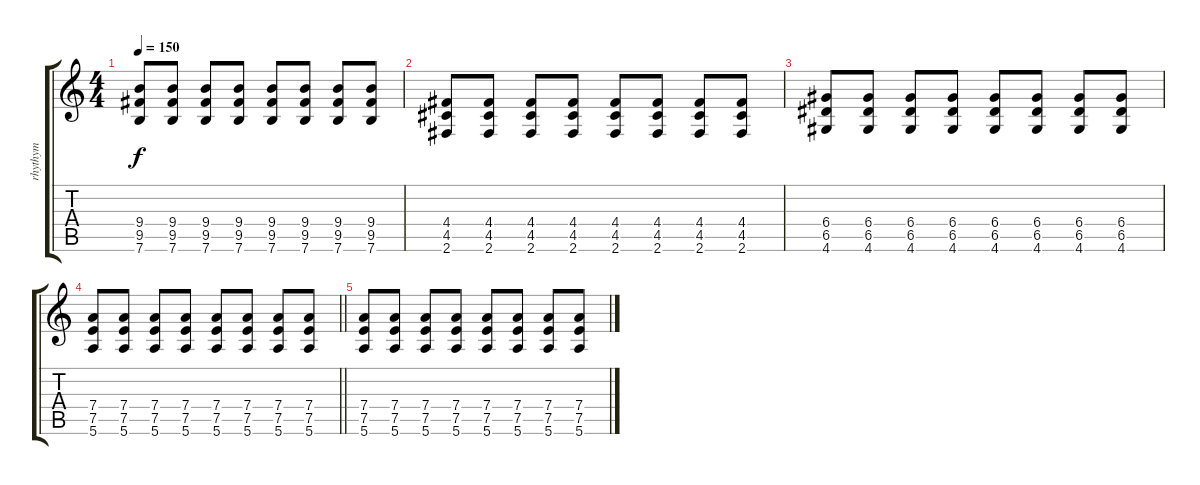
\track ("rhythym" "rhythym") {instrument overdrivenguitar}
\staff {score tabs}
\tuning (E4 B3 G3 D3 A2 E2) {hide}
\ts (4 4)
\tempo 150
\clef g2
\ks c
(9.4 9.5 7.6).8{dy f} (9.4 9.5 7.6).8 (9.4 9.5 7.6).8 (9.4 9.5 7.6).8 (9.4 9.5 7.6).8 (9.4 9.5 7.6).8 (9.4 9.5 7.6).8 (9.4 9.5 7.6).8 |
(4.4 4.5 2.6).8 (4.4 4.5 2.6).8 (4.4 4.5 2.6).8 (4.4 4.5 2.6).8 (4.4 4.5 2.6).8 (4.4 4.5 2.6).8 (4.4 4.5 2.6).8 (4.4 4.5 2.6).8 |
(6.4 6.5 4.6).8 (6.4 6.5 4.6).8 (6.4 6.5 4.6).8 (6.4 6.5 4.6).8 (6.4 6.5 4.6).8 (6.4 6.5 4.6).8 (6.4 6.5 4.6).8 (6.4 6.5 4.6).8 |
\barLineRight lightlight
(7.4 7.5 5.6).8 (7.4 7.5 5.6).8 (7.4 7.5 5.6).8 (7.4 7.5 5.6).8 (7.4 7.5 5.6).8 (7.4 7.5 5.6).8 (7.4 7.5 5.6).8 (7.4 7.5 5.6).8 |
(7.4 7.5 5.6).8 (7.4 7.5 5.6).8 (7.4 7.5 5.6).8 (7.4 7.5 5.6).8 (7.4 7.5 5.6).8 (7.4 7.5 5.6).8 (7.4 7.5 5.6).8 (7.4 7.5 5.6).8
